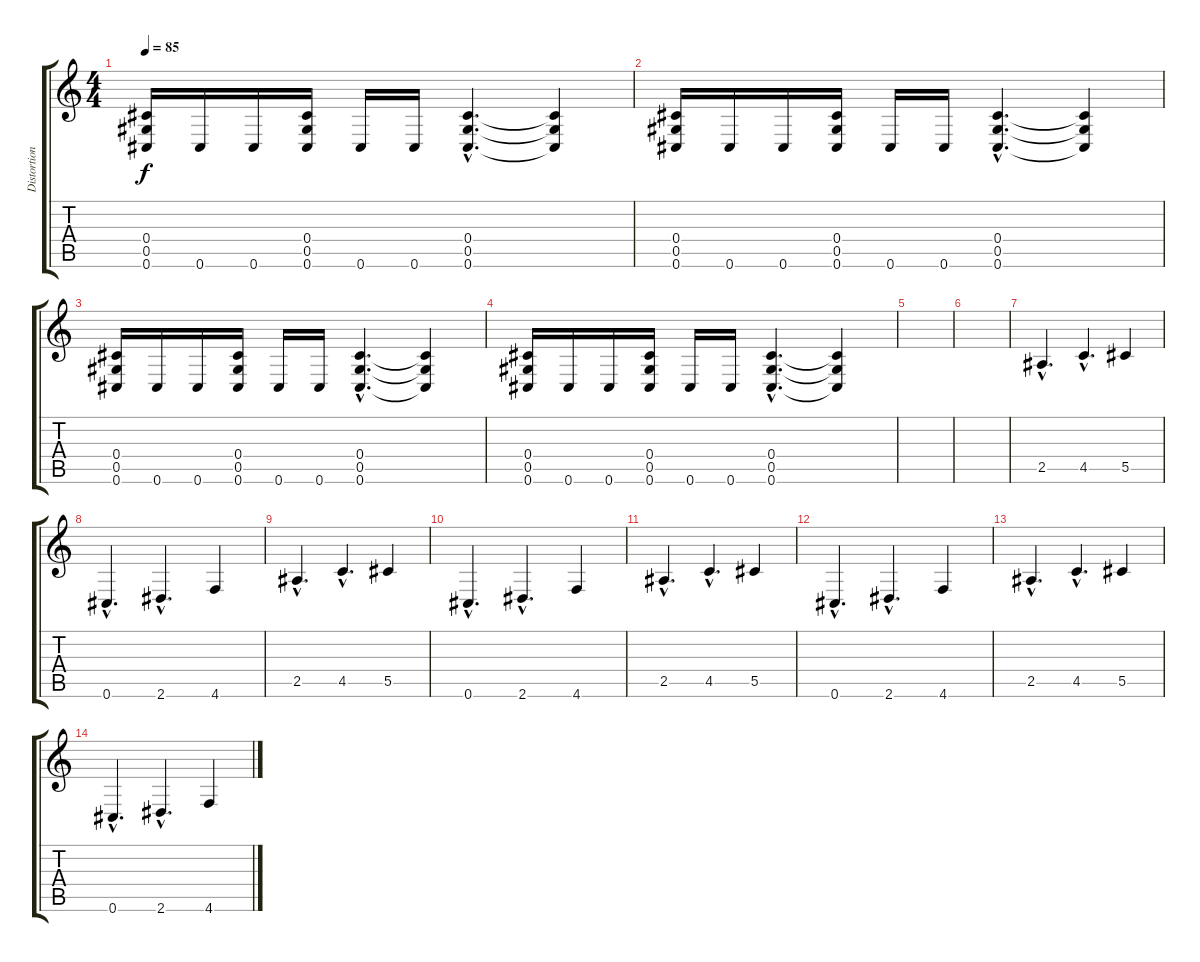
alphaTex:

\track ("Distortion" "Distortion") {instrument distortionguitar}
\staff {score tabs}
\tuning (Db4 Db4 Ab3 Db3 Ab2 Db2) {hide}
\ts (4 4)
\tempo 85
\clef g2
\ks c
(0.4 0.5 0.6).16{dy f} 0.6.16 0.6.16 (0.4 0.5 0.6).16 0.6.16 0.6.16 (0.4{hac} 0.5{hac} 0.6{hac}).4{d} (0.4{t} 0.5{t} 0.6{t}).4 |
(0.4 0.5 0.6).16 0.6.16 0.6.16 (0.4 0.5 0.6).16 0.6.16 0.6.16 (0.4{hac} 0.5{hac} 0.6{hac}).4{d} (0.4{t} 0.5{t} 0.6{t}).4 |
(0.4 0.5 0.6).16 0.6.16 0.6.16 (0.4 0.5 0.6).16 0.6.16 0.6.16 (0.4{hac} 0.5{hac} 0.6{hac}).4{d} (0.4{t} 0.5{t} 0.6{t}).4 |
(0.4 0.5 0.6).16 0.6.16 0.6.16 (0.4 0.5 0.6).16 0.6.16 0.6.16 (0.4{hac} 0.5{hac} 0.6{hac}).4{d} (0.4{t} 0.5{t} 0.6{t}).4 |
|
|
2.5{hac}.4{d} 4.5{hac}.4{d} 5.5.4 |
0.6{hac}.4{d} 2.6{hac}.4{d} 4.6.4 |
2.5{hac}.4{d} 4.5{hac}.4{d} 5.5.4 |
0.6{hac}.4{d} 2.6{hac}.4{d} 4.6.4 |
2.5{hac}.4{d} 4.5{hac}.4{d} 5.5.4 |
0.6{hac}.4{d} 2.6{hac}.4{d} 4.6.4 |
2.5{hac}.4{d} 4.5{hac}.4{d} 5.5.4 |
0.6{hac}.4{d} 2.6{hac}.4{d} 4.6.4
